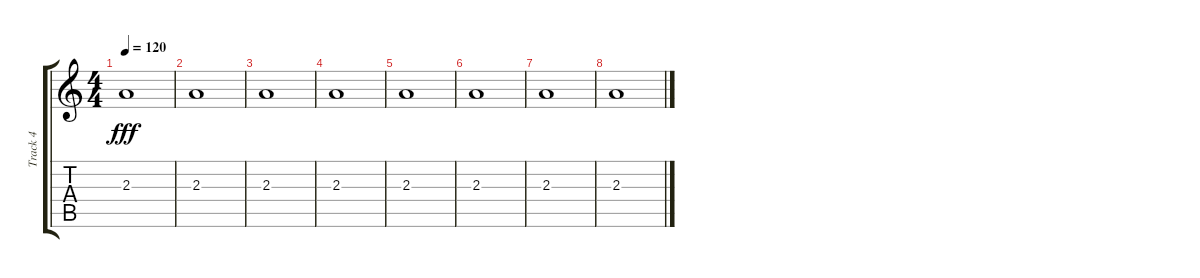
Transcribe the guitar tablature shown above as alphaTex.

\track ("Track 4" "Track 4") {instrument acousticguitarsteel}
\staff {score tabs}
\tuning (E4 B3 G3 D3 A2 E2) {hide}
\ts (4 4)
\tempo 120
\clef g2
\ks c
2.3.1{dy fff} |
2.3.1 |
2.3.1 |
2.3.1 |
2.3.1 |
2.3.1 |
2.3.1 |
2.3.1
